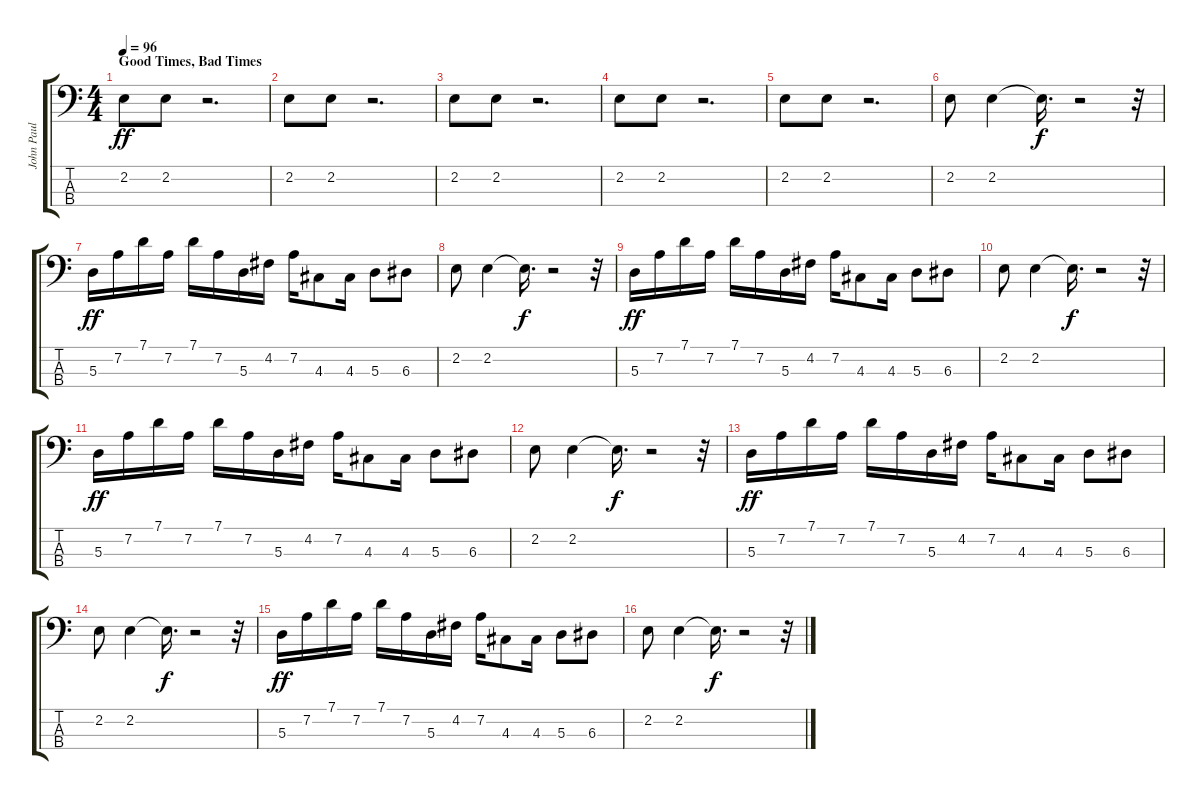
\track ("John Paul Jones - Bass Guitar" "John Paul ") {instrument electricbassfinger}
\staff {score tabs}
\tuning (G2 D2 A1 E1) {hide}
\ts (4 4)
\section ("" "Good Times, Bad Times")
\tempo 96
\clef f4
\ks c
2.2.8{dy ff instrument electricbassfinger} 2.2.8 r.2{d} |
2.2.8 2.2.8 r.2{d} |
2.2.8 2.2.8 r.2{d} |
2.2.8 2.2.8 r.2{d} |
2.2.8 2.2.8 r.2{d} |
2.2.8 2.2.4 2.2{t}.16{d dy f} r.2 r.32 |
5.3.16{dy ff} 7.2.16 7.1.16 7.2.16 7.1.16 7.2.16 5.3.16 4.2.16 7.2.16 4.3.8 4.3.16 5.3.8 6.3.8 |
2.2.8 2.2.4 2.2{t}.16{d dy f} r.2 r.32 |
5.3.16{dy ff} 7.2.16 7.1.16 7.2.16 7.1.16 7.2.16 5.3.16 4.2.16 7.2.16 4.3.8 4.3.16 5.3.8 6.3.8 |
2.2.8 2.2.4 2.2{t}.16{d dy f} r.2 r.32 |
5.3.16{dy ff} 7.2.16 7.1.16 7.2.16 7.1.16 7.2.16 5.3.16 4.2.16 7.2.16 4.3.8 4.3.16 5.3.8 6.3.8 |
2.2.8 2.2.4 2.2{t}.16{d dy f} r.2 r.32 |
5.3.16{dy ff} 7.2.16 7.1.16 7.2.16 7.1.16 7.2.16 5.3.16 4.2.16 7.2.16 4.3.8 4.3.16 5.3.8 6.3.8 |
2.2.8 2.2.4 2.2{t}.16{d dy f} r.2 r.32 |
5.3.16{dy ff} 7.2.16 7.1.16 7.2.16 7.1.16 7.2.16 5.3.16 4.2.16 7.2.16 4.3.8 4.3.16 5.3.8 6.3.8 |
2.2.8 2.2.4 2.2{t}.16{d dy f} r.2 r.32
